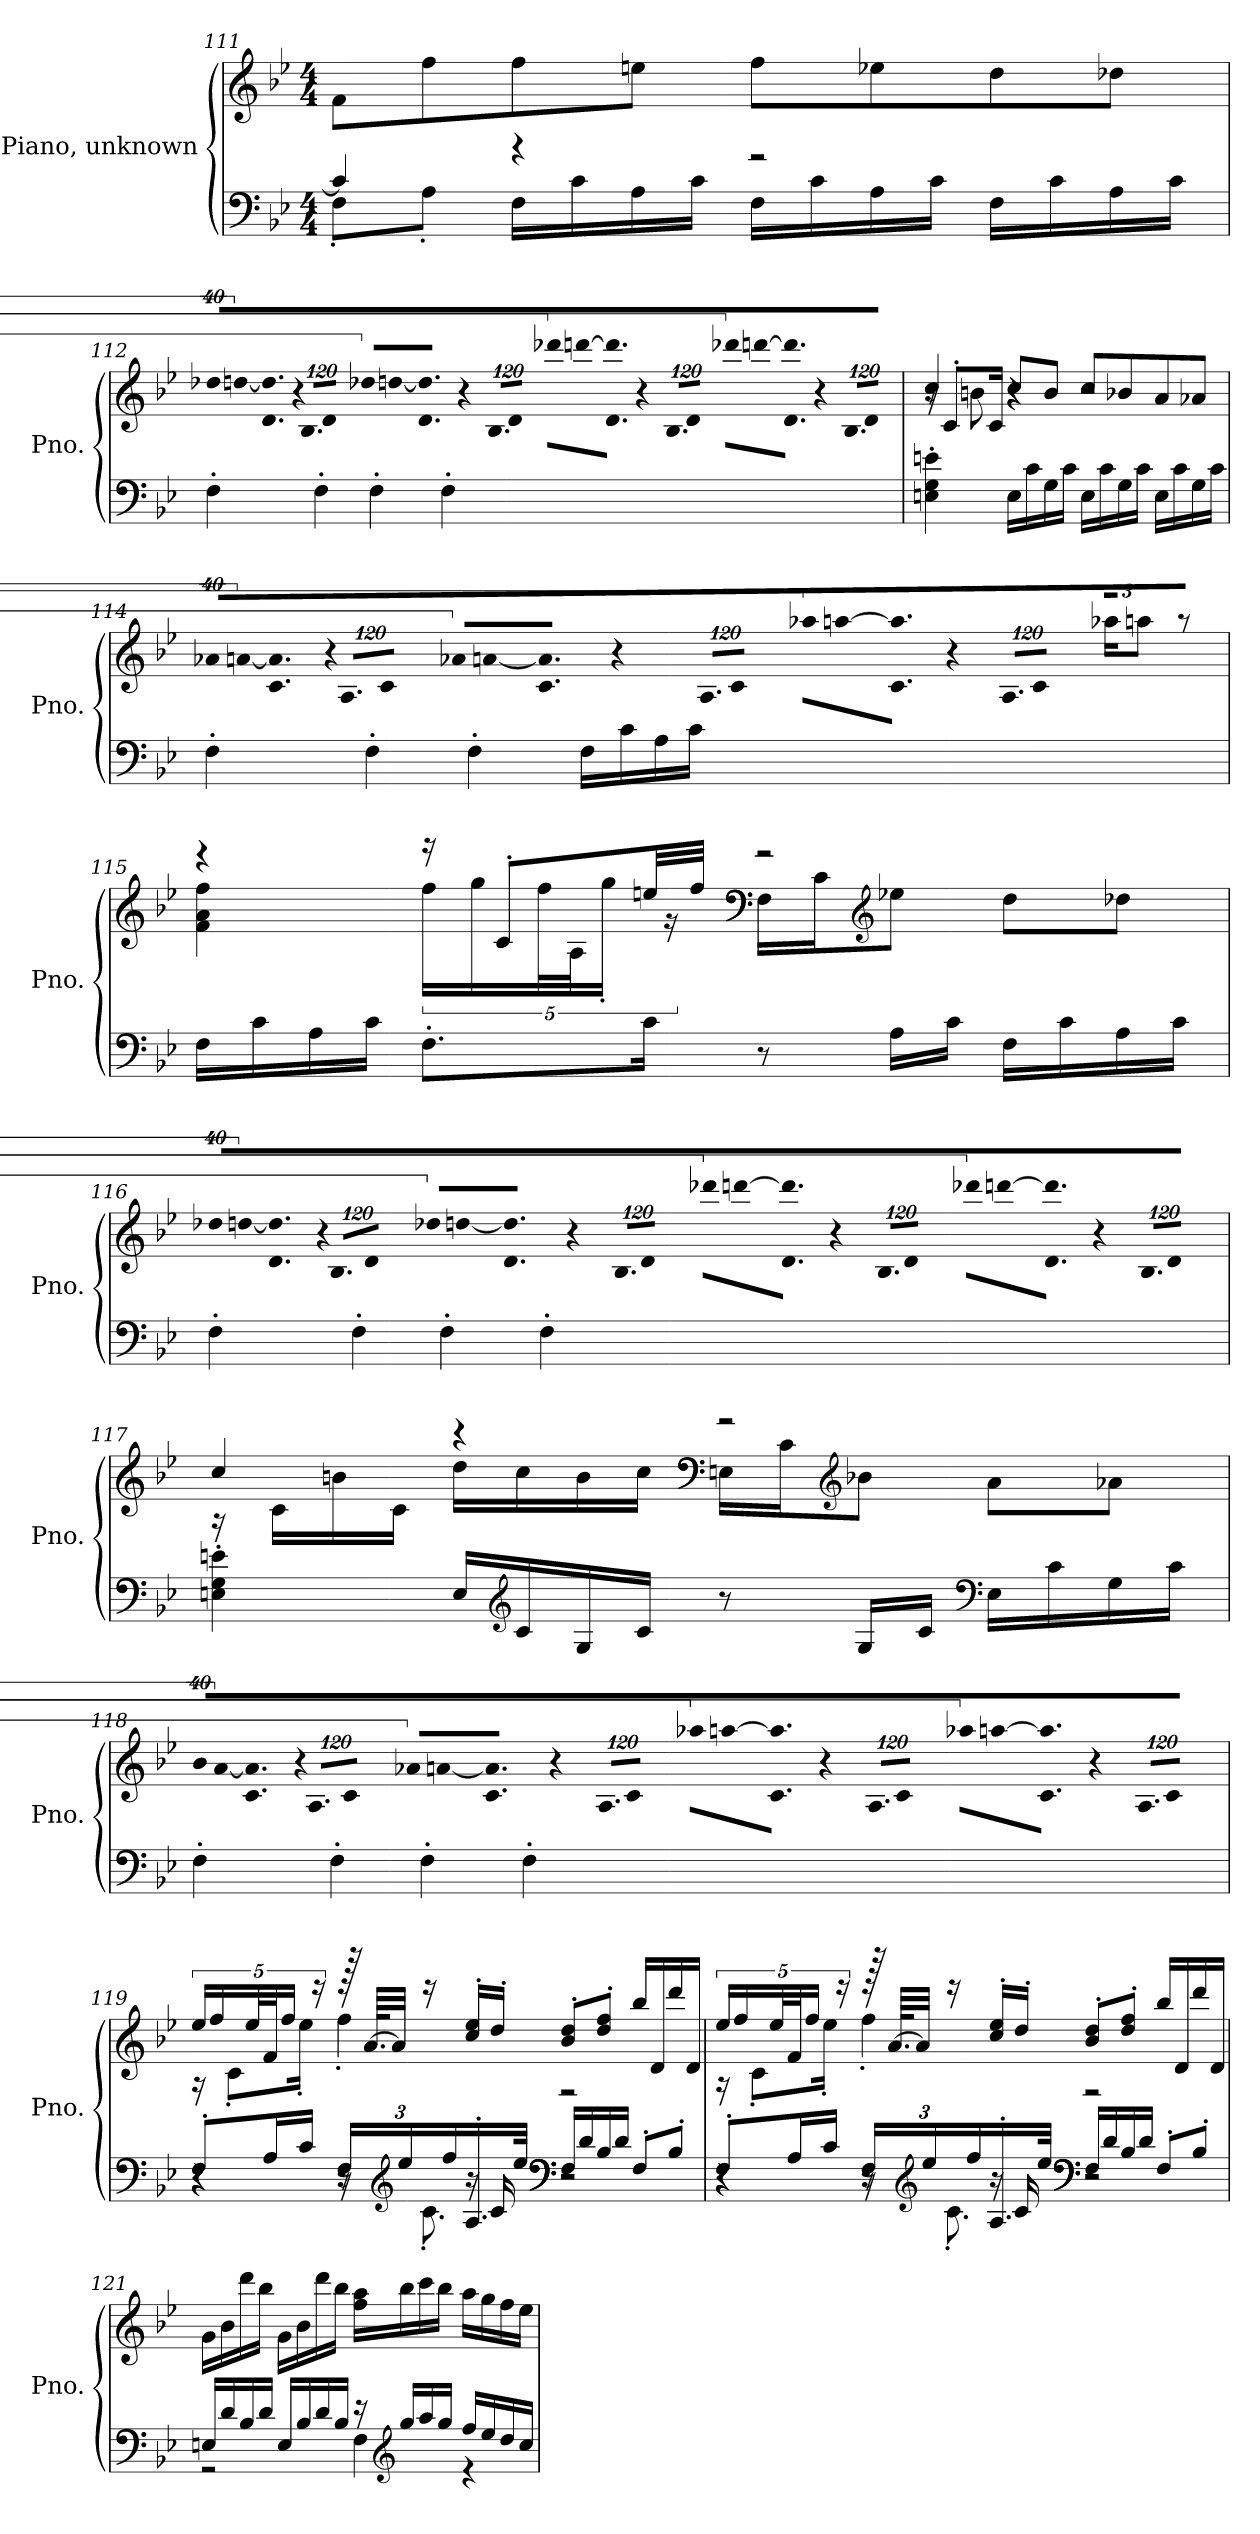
**kern	**kern
*part1	*part1
*staff2	*staff1
*I"Piano, unknown	*
*I'Pno.	*
*clefF4	*clefG2
*k[b-e-]	*k[b-e-]
*M4/4	*M4/4
=111	=111
*^	*
4c/]	8F'\L	8f\L
.	8A'\J	8ff\
4r	16F\LL	8ff\
.	16c\	.
.	16A\	8een\J
.	16c\JJ	.
2r	16F\LL	8ff\L
.	16c\	.
.	16A\	8ee-X\
.	16c\JJ	.
.	16F\LL	8dd\
.	16c\	.
.	16A\	8dd-X\J
.	16c\JJ	.
!!LO:LB:g=z
=112	=112	=112
!	!	!LO:N:vis=32
*v	*v	*
4F'\	640%23dd-X/LLL
!	!LO:N:vis=64
.	[960%17ddn/K
!	!LO:N:vis=32.
.	1920%103d/ 1920%103dd/]JJJ
!	!LO:N:vis=64
.	960%17r
!	!LO:N:vis=32.
.	1920%103B-/KLL
!	!LO:N:vis=16
.	1920%137d/JJ
!	!LO:N:vis=32
4F'\	640%23dd-X/LLL
!	!LO:N:vis=64
.	[960%17ddn/K
!	!LO:N:vis=32.
.	1920%103d/ 1920%103dd/]JJJ
!	!LO:N:vis=64
.	960%17r
!	!LO:N:vis=32.
.	1920%103B-/KLL
!	!LO:N:vis=16
.	1920%137d/JJ
!	!LO:N:vis=32
4F'\	640%23ddd-X\LLL
!	!LO:N:vis=64
.	[960%17dddn\K
!	!LO:N:vis=32.
.	1920%103d\ 1920%103ddd\]JJJ
!	!LO:N:vis=64
.	960%17r
!	!LO:N:vis=32.
.	1920%103B-/KLL
!	!LO:N:vis=16
.	1920%137d/JJ
!	!LO:N:vis=32
4F'\	640%23ddd-X\LLL
!	!LO:N:vis=64
.	[960%17dddn\K
!	!LO:N:vis=32.
.	1920%103d\ 1920%103ddd\]JJJ
!	!LO:N:vis=64
.	960%17r
!	!LO:N:vis=32.
.	1920%103B-/KLL
!	!LO:N:vis=16
.	1920%137d/JJ
!!LO:LB:g=z
=113	=113
*	*^
*	*	*^
4En\' 4G\' 4en\'	4cc/	8r	16r
.	.	.	8c'/L
.	.	8bn\	.
.	.	.	16c/Jk
16E\LL	4r	4r	8cc/L
16c\	.	.	.
16G\	.	.	8b/J
16c\JJ	.	.	.
16E\LL	2r	2r	8cc/L
16c\	.	.	.
16G\	.	.	8b-X/
16c\JJ	.	.	.
16E\LL	.	.	8a/
16c\	.	.	.
16G\	.	.	8a-X/J
16c\JJ	.	.	.
*	*v	*v	*v
!!LO:LB:g=z
=114	=114
!	!LO:N:vis=32
4F'\	640%23a-X/LLL
!	!LO:N:vis=64
.	[960%17an/K
!	!LO:N:vis=32.
.	1920%103c/ 1920%103a/]JJJ
!	!LO:N:vis=64
.	960%17r
!	!LO:N:vis=32.
.	1920%103A/KLL
!	!LO:N:vis=16
.	1920%137c/JJ
!	!LO:N:vis=32
4F'\	640%23a-X/LLL
!	!LO:N:vis=64
.	[960%17an/K
!	!LO:N:vis=32.
.	1920%103c/ 1920%103a/]JJJ
!	!LO:N:vis=64
.	960%17r
!	!LO:N:vis=32.
.	1920%103A/KLL
!	!LO:N:vis=16
.	1920%137c/JJ
!	!LO:N:vis=32
4F'\	640%23aa-X\LLL
!	!LO:N:vis=64
.	[960%17aan\K
!	!LO:N:vis=32.
.	1920%103c\ 1920%103aa\]JJJ
!	!LO:N:vis=64
.	960%17r
!	!LO:N:vis=32.
.	1920%103A/KLL
!	!LO:N:vis=16
.	1920%137c/JJ
*	*Xbrackettup
16F\LL	24aa-X\KL
.	12aan\J
16c\	.
16A\	8r
16c\JJ	.
!!LO:LB:g=z
=115	=115
*	*^
16F\LL	4r	4f\ 4a\ 4ff\
16c\	.	.
16A\	.	.
16c\JJ	.	.
*	*	*brackettup
8.F'\L	16r	20ff\LL
.	.	20gg\
.	8c'/L	.
.	.	40ff\L
.	.	40A\J
.	.	20gg'\JJ
16c\Jk	32een/LL	.
.	.	20r
.	32ff/JJJ	.
*	*clefF4	*
8r	2r	16F\LL
.	.	16c\J
*	*clefG2	*
16A\LL	.	8ee-X\J
16c\JJ	.	.
16F\LL	.	8dd\L
16c\	.	.
16A\	.	8dd-X\J
16c\JJ	.	.
*	*v	*v
!!LO:PB:g=z
=116	=116
!	!LO:N:vis=32
4F'\	640%23dd-X/LLL
!	!LO:N:vis=64
.	[960%17ddn/K
!	!LO:N:vis=32.
.	1920%103d/ 1920%103dd/]JJJ
!	!LO:N:vis=64
.	960%17r
!	!LO:N:vis=32.
.	1920%103B-/KLL
!	!LO:N:vis=16
.	1920%137d/JJ
!	!LO:N:vis=32
4F'\	640%23dd-X/LLL
!	!LO:N:vis=64
.	[960%17ddn/K
!	!LO:N:vis=32.
.	1920%103d/ 1920%103dd/]JJJ
!	!LO:N:vis=64
.	960%17r
!	!LO:N:vis=32.
.	1920%103B-/KLL
!	!LO:N:vis=16
.	1920%137d/JJ
!	!LO:N:vis=32
4F'\	640%23ddd-X\LLL
!	!LO:N:vis=64
.	[960%17dddn\K
!	!LO:N:vis=32.
.	1920%103d\ 1920%103ddd\]JJJ
!	!LO:N:vis=64
.	960%17r
!	!LO:N:vis=32.
.	1920%103B-/KLL
!	!LO:N:vis=16
.	1920%137d/JJ
!	!LO:N:vis=32
4F'\	640%23ddd-X\LLL
!	!LO:N:vis=64
.	[960%17dddn\K
!	!LO:N:vis=32.
.	1920%103d\ 1920%103ddd\]JJJ
!	!LO:N:vis=64
.	960%17r
!	!LO:N:vis=32.
.	1920%103B-/KLL
!	!LO:N:vis=16
.	1920%137d/JJ
!!LO:LB:g=z
=117	=117
*	*^
4En\' 4G\' 4en\'	4cc/	16r
.	.	16c\LL
.	.	16bn\
.	.	16c\JJ
16E/LL	4r	16dd\LL
*clefG2	*	*
16c/	.	16cc\
16G/	.	16b\
16c/JJ	.	16cc\JJ
*	*clefF4	*
8r	2r	16En\LL
.	.	16c\J
*	*clefG2	*
16G/LL	.	8b-X\J
16c/JJ	.	.
*clefF4	*	*
16E\LL	.	8a\L
16c\	.	.
16G\	.	8a-X\J
16c\JJ	.	.
*	*v	*v
!!LO:LB:g=z
=118	=118
!	!LO:N:vis=32
4F'\	640%23b-/LLL
!	!LO:N:vis=64
.	[960%17a/K
!	!LO:N:vis=32.
.	1920%103c/ 1920%103a/]JJJ
!	!LO:N:vis=64
.	960%17r
!	!LO:N:vis=32.
.	1920%103A/KLL
!	!LO:N:vis=16
.	1920%137c/JJ
!	!LO:N:vis=32
4F'\	640%23a-X/LLL
!	!LO:N:vis=64
.	[960%17an/K
!	!LO:N:vis=32.
.	1920%103c/ 1920%103a/]JJJ
!	!LO:N:vis=64
.	960%17r
!	!LO:N:vis=32.
.	1920%103A/KLL
!	!LO:N:vis=16
.	1920%137c/JJ
!	!LO:N:vis=32
4F'\	640%23aa-X\LLL
!	!LO:N:vis=64
.	[960%17aan\K
!	!LO:N:vis=32.
.	1920%103c\ 1920%103aa\]JJJ
!	!LO:N:vis=64
.	960%17r
!	!LO:N:vis=32.
.	1920%103A/KLL
!	!LO:N:vis=16
.	1920%137c/JJ
!	!LO:N:vis=32
4F'\	640%23aa-X\LLL
!	!LO:N:vis=64
.	[960%17aan\K
!	!LO:N:vis=32.
.	1920%103c\ 1920%103aa\]JJJ
!	!LO:N:vis=64
.	960%17r
!	!LO:N:vis=32.
.	1920%103A/KLL
!	!LO:N:vis=16
.	1920%137c/JJ
!!LO:LB:g=z
=119	=119
*^	*^
*	*^	*	*
8F'/L	4r	4r	20ee-/LL	16r
.	.	.	20ff/	.
.	.	.	.	8c'\L
.	.	.	40ee-/L	.
16A/L	.	.	40f/J	.
.	.	.	20ff/JJ	.
16c/JJ	.	.	.	16ee-'\Jk
.	.	.	20r	.
*Xbrackettup	*	*	*	*
24F/LL	16r	8r	128r	4ff'\
.	.	.	[64.a/KLLL	.
.	.	.	32a/JJJ]	.
*clefG2	*	*	*	*
24ee-/	.	.	.	.
.	8.c'\	.	16r	.
24ff/	.	.	.	.
16.A'/	.	16r	16cc/' 16ee-/'LL	.
.	.	16c/	16dd'/JJ	.
32ee-/JJk	.	.	.	.
*clefF4	*	*	*	*
16F/LL	2r	2r	8b-/' 8dd/'L	2r
16d/	.	.	.	.
16B-/	.	.	8dd/' 8ff/'J	.
16d/JJ	.	.	.	.
8F'/L	.	.	16bb-/LL	.
.	.	.	16d/	.
8B-'/J	.	.	16ddd/	.
.	.	.	16d/JJ	.
!!LO:LB:g=z	!!
=120	=120	=120	=120	=120
8F'/L	4r	4r	20ee-/LL	16r
.	.	.	20ff/	.
.	.	.	.	8c'\L
.	.	.	40ee-/L	.
16A/L	.	.	40f/J	.
.	.	.	20ff/JJ	.
16c/JJ	.	.	.	16ee-'\Jk
.	.	.	20r	.
24F/LL	16r	8r	128r	4ff'\
.	.	.	[64.a/KLLL	.
.	.	.	32a/JJJ]	.
*clefG2	*	*	*	*
24ee-/	.	.	.	.
.	8.c'\	.	16r	.
24ff/	.	.	.	.
16.A'/	.	16r	16cc/' 16ee-/'LL	.
.	.	16c/	16dd'/JJ	.
32ee-/JJk	.	.	.	.
*clefF4	*	*	*	*
16F/LL	2r	2r	8b-/' 8dd/'L	2r
16d/	.	.	.	.
16B-/	.	.	8dd/' 8ff/'J	.
16d/JJ	.	.	.	.
8F'/L	.	.	16bb-/LL	.
.	.	.	16d/	.
8B-'/J	.	.	16ddd/	.
.	.	.	16d/JJ	.
*	*v	*v	*	*
*	*	*v	*v
!!LO:LB:g=z
=121	=121	=121
16En/LL	2r	16g\LL
16d/	.	16b-\
16B-/	.	16ddd\
16d/JJ	.	16bb-\JJ
16E/LL	.	16g\LL
16B-/	.	16b-\
16d/	.	16ddd\
16B-/JJ	.	16bb-\JJ
16r	4F\	16ff\ 16aa\LL
*clefG2	*	*
16gg/LL	.	16bb-\
16aa/	.	16ccc\
16gg/JJ	.	16bb-\JJ
16ff/LL	4r	16aa\LL
16ee-/	.	16gg\
16dd/	.	16ff\
16cc/JJ	.	16ee-\JJ
*v	*v	*
=	=
*-	*-
